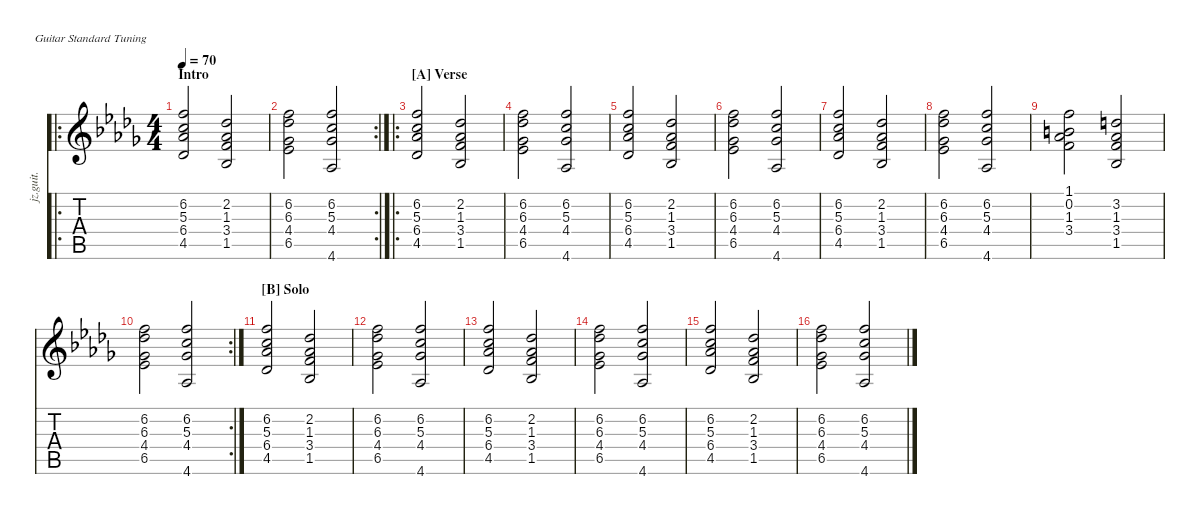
\defaultSystemsLayout 4
\hideDynamics
\bracketExtendMode nobrackets
\track ("Jazz Guitar" "jz.guit.") {instrument electricguitarjazz}
\staff {score tabs}
\tuning (E4 B3 G3 D3 A2 E2)
\ro
\ts (4 4)
\section ("" "Intro")
\tempo 70
\clef g2
\ks db
(4.5{acc b} 6.4{acc b} 5.3{acc forcenatural} 6.2{acc forcenatural}).2{dy mf instrument electricguitarjazz beam Up} (1.5{acc b} 3.4{acc forcenatural} 1.3{acc b} 2.2{acc b}).2{beam Up} |
\rc 2
(6.5{acc b} 4.4{acc b} 6.3{acc b} 6.2{acc forcenatural}).2{beam Down} (6.2{acc forcenatural} 5.3{acc forcenatural} 4.4{acc b} 4.6{acc b}).2{beam Up} |
\ro
\section ("A" "Verse")
(4.5{acc b} 6.4{acc b} 5.3{acc forcenatural} 6.2{acc forcenatural}).2{beam Up} (1.5{acc b} 3.4{acc forcenatural} 1.3{acc b} 2.2{acc b}).2{beam Up} |
(6.5{acc b} 4.4{acc b} 6.3{acc b} 6.2{acc forcenatural}).2{beam Down} (6.2{acc forcenatural} 5.3{acc forcenatural} 4.4{acc b} 4.6{acc b}).2{beam Up} |
(4.5{acc b} 6.4{acc b} 5.3{acc forcenatural} 6.2{acc forcenatural}).2{beam Up} (1.5{acc b} 3.4{acc forcenatural} 1.3{acc b} 2.2{acc b}).2{beam Up} |
(6.5{acc b} 4.4{acc b} 6.3{acc b} 6.2{acc forcenatural}).2{beam Down} (6.2{acc forcenatural} 5.3{acc forcenatural} 4.4{acc b} 4.6{acc b}).2{beam Up} |
(4.5{acc b} 6.4{acc b} 5.3{acc forcenatural} 6.2{acc forcenatural}).2{beam Up} (1.5{acc b} 3.4{acc forcenatural} 1.3{acc b} 2.2{acc b}).2{beam Up} |
(6.5{acc b} 4.4{acc b} 6.3{acc b} 6.2{acc forcenatural}).2{beam Down} (6.2{acc forcenatural} 5.3{acc forcenatural} 4.4{acc b} 4.6{acc b}).2{beam Up} |
(3.4{acc forcenatural} 1.3{acc b} 1.1{acc forcenatural} 0.2{acc forcenatural}).2{beam Down} (1.5{acc b} 1.3{acc b} 3.2{acc forcenatural} 3.4{acc forcenatural}).2{beam Up} |
\rc 2
(6.5{acc b} 4.4{acc b} 6.3{acc b} 6.2{acc forcenatural}).2{beam Down} (6.2{acc forcenatural} 5.3{acc forcenatural} 4.4{acc b} 4.6{acc b}).2{beam Up} |
\section ("B" "Solo")
(4.5{acc b} 6.4{acc b} 5.3{acc forcenatural} 6.2{acc forcenatural}).2{beam Up} (1.5{acc b} 3.4{acc forcenatural} 1.3{acc b} 2.2{acc b}).2{beam Up} |
(6.5{acc b} 4.4{acc b} 6.3{acc b} 6.2{acc forcenatural}).2{beam Down} (6.2{acc forcenatural} 5.3{acc forcenatural} 4.4{acc b} 4.6{acc b}).2{beam Up} |
(4.5{acc b} 6.4{acc b} 5.3{acc forcenatural} 6.2{acc forcenatural}).2{beam Up} (1.5{acc b} 3.4{acc forcenatural} 1.3{acc b} 2.2{acc b}).2{beam Up} |
(6.5{acc b} 4.4{acc b} 6.3{acc b} 6.2{acc forcenatural}).2{beam Down} (6.2{acc forcenatural} 5.3{acc forcenatural} 4.4{acc b} 4.6{acc b}).2{beam Up} |
(4.5{acc b} 6.4{acc b} 5.3{acc forcenatural} 6.2{acc forcenatural}).2{beam Up} (1.5{acc b} 3.4{acc forcenatural} 1.3{acc b} 2.2{acc b}).2{beam Up} |
(6.5{acc b} 4.4{acc b} 6.3{acc b} 6.2{acc forcenatural}).2{beam Down} (6.2{acc forcenatural} 5.3{acc forcenatural} 4.4{acc b} 4.6{acc b}).2{beam Up}
